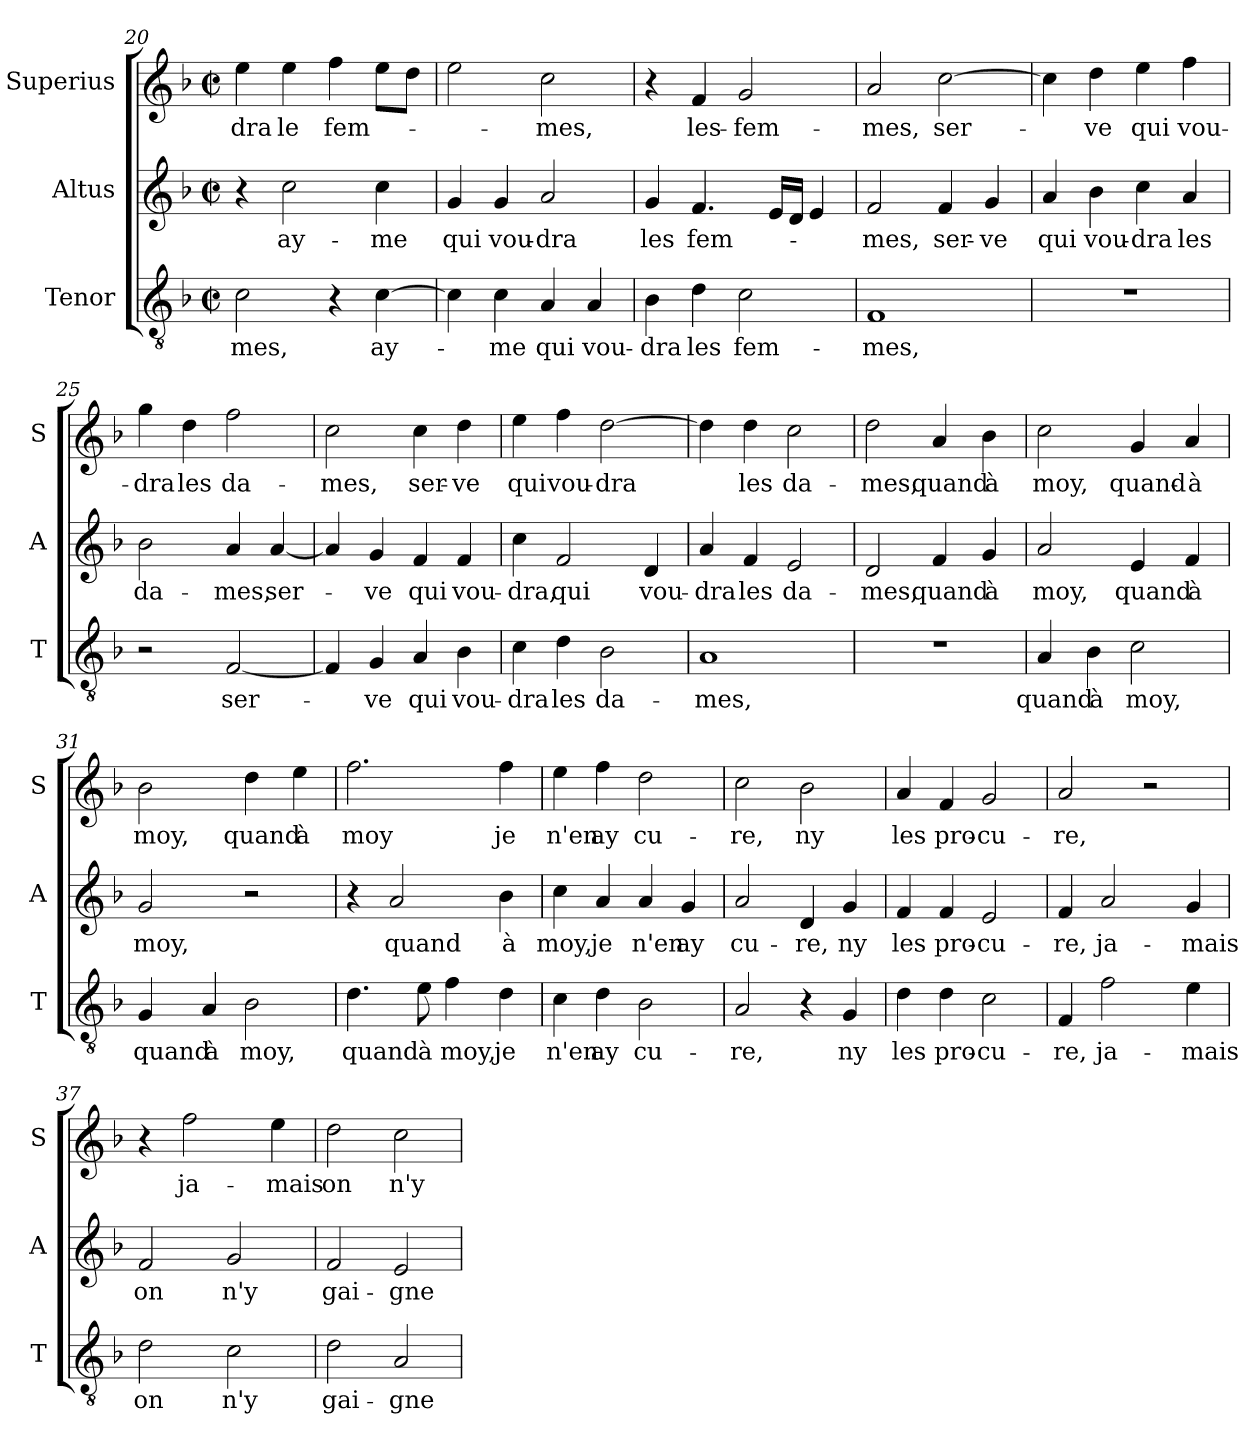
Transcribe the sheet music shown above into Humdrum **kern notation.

**kern	**text	**kern	**text	**kern	**text
*part3	*part3	*part2	*part2	*part1	*part1
*staff3	*staff3	*staff2	*staff2	*staff1	*staff1
*I"Tenor	*	*I"Altus	*	*I"Superius	*
*I'T	*	*I'A	*	*I'S	*
*clefGv2	*	*clefG2	*	*clefG2	*
*k[b-]	*	*k[b-]	*	*k[b-]	*
*F:	*	*F:	*	*F:	*
*M2/2	*	*M2/2	*	*M2/2	*
*met(c|)	*	*met(c|)	*	*met(c|)	*
=20	=20	=20	=20	=20	=20
!	!LO:LY:b	!	!	!	!LO:LY:b
2c\	-mes,	4r	.	4ee\	-dra
!	!	!	!LO:LY:b	!	!LO:LY:b
.	.	2cc\	ay-	4ee\	le
!	!	!	!	!	!LO:LY:b
4r	.	.	.	4ff\	fem-
!	!LO:LY:b	!	!LO:LY:b	!	!
[4c\	ay-	4cc\	-me	8ee\L	.
.	.	.	.	8dd\J	.
!!LO:LB:g=z
=21	=21	=21	=21	=21	=21
!	!	!	!LO:LY:b	!	!
4c\]	.	4g/	qui	2ee\	.
!	!LO:LY:b	!	!LO:LY:b	!	!
4c\	-me	4g/	vou-	.	.
!	!LO:LY:b	!	!LO:LY:b	!	!LO:LY:b
4A/	qui	2a/	-dra	2cc\	-mes,
!	!LO:LY:b	!	!	!	!
4A/	vou-	.	.	.	.
=22	=22	=22	=22	=22	=22
!	!LO:LY:b	!	!LO:LY:b	!	!
4B-\	-dra	4g/	les	4r	.
!	!LO:LY:b	!	!LO:LY:b	!	!LO:LY:b
4d\	les	4.f/	fem-	4f/	les-
!	!LO:LY:b	!	!	!	!LO:LY:b
2c\	fem-	.	.	2g/	-fem-
.	.	16e/LL	.	.	.
.	.	16d/JJ	.	.	.
.	.	4e/	.	.	.
=23	=23	=23	=23	=23	=23
!	!LO:LY:b	!	!LO:LY:b	!	!LO:LY:b
1F	-mes,	2f/	-mes,	2a/	-mes,
!	!	!	!LO:LY:b	!	!LO:LY:b
.	.	4f/	ser-	[2cc\	ser-
!	!	!	!LO:LY:b	!	!
.	.	4g/	-ve	.	.
=24	=24	=24	=24	=24	=24
!	!	!	!LO:LY:b	!	!
1r	.	4a/	qui	4cc\]	.
!	!	!	!LO:LY:b	!	!LO:LY:b
.	.	4b-\	vou-	4dd\	-ve
!	!	!	!LO:LY:b	!	!LO:LY:b
.	.	4cc\	-dra	4ee\	qui
!	!	!	!LO:LY:b	!	!LO:LY:b
.	.	4a/	les	4ff\	vou-
=25	=25	=25	=25	=25	=25
!	!	!	!LO:LY:b	!	!LO:LY:b
2r	.	2b-\	da-	4gg\	-dra
!	!	!	!	!	!LO:LY:b
.	.	.	.	4dd\	les
!	!LO:LY:b	!	!LO:LY:b	!	!LO:LY:b
[2F/	ser-	4a/	-mes,	2ff\	da-
!	!	!	!LO:LY:b	!	!
.	.	[4a/	ser-	.	.
!!LO:LB:g=z
=26	=26	=26	=26	=26	=26
!	!	!	!	!	!LO:LY:b
4F/]	.	4a/]	.	2cc\	-mes,
!	!LO:LY:b	!	!LO:LY:b	!	!
4G/	-ve	4g/	-ve	.	.
!	!LO:LY:b	!	!LO:LY:b	!	!LO:LY:b
4A/	qui	4f/	qui	4cc\	ser-
!	!LO:LY:b	!	!LO:LY:b	!	!LO:LY:b
4B-\	vou-	4f/	vou-	4dd\	-ve
=27	=27	=27	=27	=27	=27
!	!LO:LY:b	!	!LO:LY:b	!	!LO:LY:b
4c\	-dra	4cc\	-dra,	4ee\	qui
!	!LO:LY:b	!	!LO:LY:b	!	!LO:LY:b
4d\	les	2f/	qui	4ff\	vou-
!	!LO:LY:b	!	!	!	!LO:LY:b
2B-\	da-	.	.	[2dd\	-dra
!	!	!	!LO:LY:b	!	!
.	.	4d/	vou-	.	.
=28	=28	=28	=28	=28	=28
!	!LO:LY:b	!	!LO:LY:b	!	!
1A	-mes,	4a/	-dra	4dd\]	.
!	!	!	!LO:LY:b	!	!LO:LY:b
.	.	4f/	les	4dd\	les
!	!	!	!LO:LY:b	!	!LO:LY:b
.	.	2e/	da-	2cc\	da-
=29	=29	=29	=29	=29	=29
!	!	!	!LO:LY:b	!	!LO:LY:b
1r	.	2d/	-mes,	2dd\	-mes,
!	!	!	!LO:LY:b	!	!LO:LY:b
.	.	4f/	quand	4a/	quand
!	!	!	!LO:LY:b	!	!LO:LY:b
.	.	4g/	à	4b-\	à
=30	=30	=30	=30	=30	=30
!	!LO:LY:b	!	!LO:LY:b	!	!LO:LY:b
4A/	quand	2a/	moy,	2cc\	moy,
!	!LO:LY:b	!	!	!	!
4B-\	à	.	.	.	.
!	!LO:LY:b	!	!LO:LY:b	!	!LO:LY:b
2c\	moy,	4e/	quand	4g/	quand-
!	!	!	!LO:LY:b	!	!LO:LY:b
.	.	4f/	à	4a/	-à
!!LO:LB:g=z
=31	=31	=31	=31	=31	=31
!	!LO:LY:b	!	!LO:LY:b	!	!LO:LY:b
4G/	quand	2g/	moy,	2b-\	moy,
!	!LO:LY:b	!	!	!	!
4A/	à	.	.	.	.
!	!LO:LY:b	!	!	!	!LO:LY:b
2B-\	moy,	2r	.	4dd\	quand
!	!	!	!	!	!LO:LY:b
.	.	.	.	4ee\	à
=32	=32	=32	=32	=32	=32
!	!LO:LY:b	!	!	!	!LO:LY:b
4.d\	quand	4r	.	2.ff\	moy
!	!	!	!LO:LY:b	!	!
.	.	2a/	quand	.	.
!	!LO:LY:b	!	!	!	!
8e\	à	.	.	.	.
!	!LO:LY:b	!	!	!	!
4f\	moy,	.	.	.	.
!	!LO:LY:b	!	!LO:LY:b	!	!LO:LY:b
4d\	je	4b-\	à	4ff\	je
=33	=33	=33	=33	=33	=33
!	!LO:LY:b	!	!LO:LY:b	!	!LO:LY:b
4c\	n'en	4cc\	moy,	4ee\	n'en
!	!LO:LY:b	!	!LO:LY:b	!	!LO:LY:b
4d\	ay	4a/	je	4ff\	ay
!	!LO:LY:b	!	!LO:LY:b	!	!LO:LY:b
2B-\	cu-	4a/	n'en	2dd\	cu-
!	!	!	!LO:LY:b	!	!
.	.	4g/	ay	.	.
=34	=34	=34	=34	=34	=34
!	!LO:LY:b	!	!LO:LY:b	!	!LO:LY:b
2A/	-re,	2a/	cu-	2cc\	-re,
!	!	!	!LO:LY:b	!	!LO:LY:b
4r	.	4d/	-re,	2b-\	ny
!	!LO:LY:b	!	!LO:LY:b	!	!
4G/	ny	4g/	ny	.	.
=35	=35	=35	=35	=35	=35
!	!LO:LY:b	!	!LO:LY:b	!	!LO:LY:b
4d\	les	4f/	les	4a/	les
!	!LO:LY:b	!	!LO:LY:b	!	!LO:LY:b
4d\	pro-	4f/	pro-	4f/	pro-
!	!LO:LY:b	!	!LO:LY:b	!	!LO:LY:b
2c\	-cu-	2e/	-cu-	2g/	-cu-
!!LO:PB:g=z
=36	=36	=36	=36	=36	=36
!	!LO:LY:b	!	!LO:LY:b	!	!LO:LY:b
4F/	-re,	4f/	-re,	2a/	-re,
!	!LO:LY:b	!	!LO:LY:b	!	!
2f\	ja-	2a/	ja-	.	.
.	.	.	.	2r	.
!	!LO:LY:b	!	!LO:LY:b	!	!
4e\	-mais	4g/	-mais	.	.
=37	=37	=37	=37	=37	=37
!	!LO:LY:b	!	!LO:LY:b	!	!
2d\	on	2f/	on	4r	.
!	!	!	!	!	!LO:LY:b
.	.	.	.	2ff\	ja-
!	!LO:LY:b	!	!LO:LY:b	!	!
2c\	n'y	2g/	n'y	.	.
!	!	!	!	!	!LO:LY:b
.	.	.	.	4ee\	-mais
=38	=38	=38	=38	=38	=38
!	!LO:LY:b	!	!LO:LY:b	!	!LO:LY:b
2d\	gai-	2f/	gai-	2dd\	on
!	!LO:LY:b	!	!LO:LY:b	!	!LO:LY:b
2A/	-gne	2e/	-gne	2cc\	n'y
=	=	=	=	=	=
*-	*-	*-	*-	*-	*-
